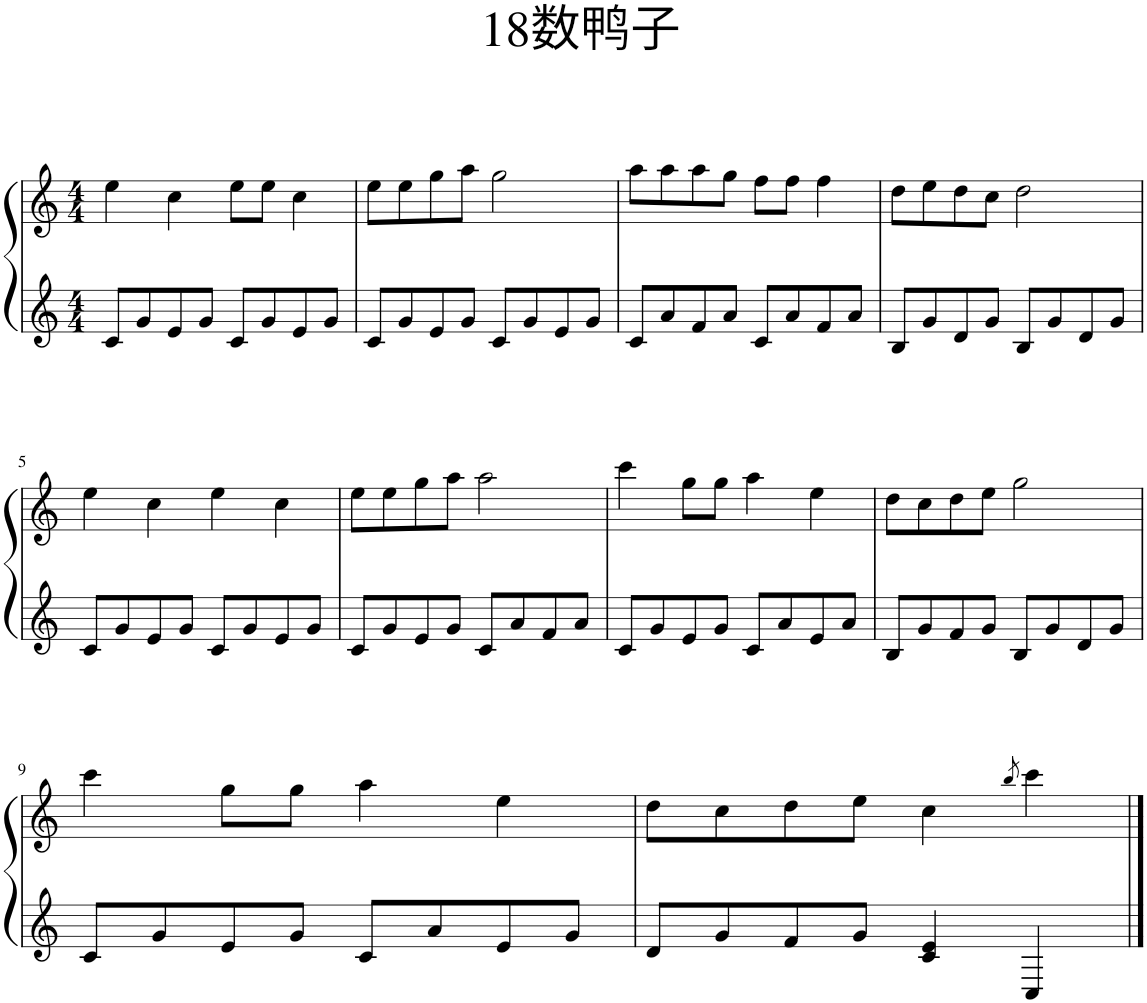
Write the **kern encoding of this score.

**kern	**kern
*part1	*part1
*staff2	*staff1
*I"钢琴	*
*clefG2	*clefG2
*k[]	*k[]
*M4/4	*M4/4
=1	=1
8c/L	4ee\
8g/	.
8e/	4cc\
8g/J	.
8c/L	8ee\L
8g/	8ee\J
8e/	4cc\
8g/J	.
=2	=2
8c/L	8ee\L
8g/	8ee\
8e/	8gg\
8g/J	8aa\J
8c/L	2gg\
8g/	.
8e/	.
8g/J	.
=3	=3
8c/L	8aa\L
8a/	8aa\
8f/	8aa\
8a/J	8gg\J
8c/L	8ff\L
8a/	8ff\J
8f/	4ff\
8a/J	.
=4	=4
8B/L	8dd\L
8g/	8ee\
8d/	8dd\
8g/J	8cc\J
8B/L	2dd\
8g/	.
8d/	.
8g/J	.
!!LO:LB:g=z
=5	=5
8c/L	4ee\
8g/	.
8e/	4cc\
8g/J	.
8c/L	4ee\
8g/	.
8e/	4cc\
8g/J	.
=6	=6
8c/L	8ee\L
8g/	8ee\
8e/	8gg\
8g/J	8aa\J
8c/L	2aa\
8a/	.
8f/	.
8a/J	.
=7	=7
8c/L	4ccc\
8g/	.
8e/	8gg\L
8g/J	8gg\J
8c/L	4aa\
8a/	.
8e/	4ee\
8a/J	.
=8	=8
8B/L	8dd\L
8g/	8cc\
8f/	8dd\
8g/J	8ee\J
8B/L	2gg\
8g/	.
8d/	.
8g/J	.
!!LO:LB:g=z
=9	=9
8c/L	4ccc\
8g/	.
8e/	8gg\L
8g/J	8gg\J
8c/L	4aa\
8a/	.
8e/	4ee\
8g/J	.
=10	=10
8d/L	8dd\L
8g/	8cc\
8f/	8dd\
8g/J	8ee\J
4c/ 4e/	4cc\
.	8qbb/
4C/	4ccc\
==	==
*-	*-
